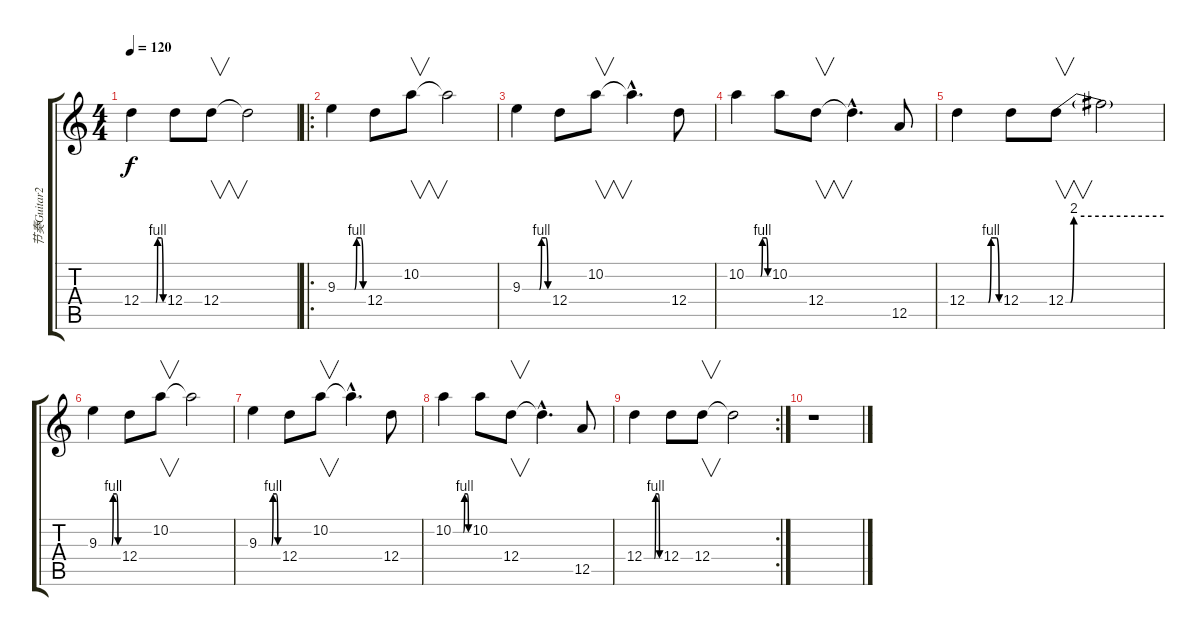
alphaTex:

\track ("节奏Guitar2" "节奏Guitar2") {instrument overdrivenguitar}
\staff {score tabs}
\tuning (E4 B3 G3 D3 A2 E2) {hide}
\ts (4 4)
\tempo 120
\clef g2
\ks c
12.4{be (custom 0 0 40 0 45 4 55 4 60 0)}.4{dy f} 12.4.8 12.4.8{v} 12.4{t}.2 |
\ro
9.3{be (custom 0 0 40 0 45 4 55 4 60 0)}.4{volume 12} 12.4.8 10.2.8{v} 10.2{t}.2 |
9.3{be (custom 0 0 40 0 45 4 55 4 60 0)}.4 12.4.8 10.2.8{v} 10.2{hac t}.4{d} 12.4.8 |
10.2{be (custom 0 0 40 0 45 4 55 4 60 0)}.4 10.2.8 12.4.8{v} 12.4{hac t}.4{d} 12.5.8 |
12.4{be (custom 0 0 40 0 45 4 55 4 60 0)}.4 12.4.8 12.4{be (custom 0 0 3 0 5 8 60 8)}.8{v} 12.4{t}.2 |
9.3{be (custom 0 0 40 0 45 4 55 4 60 0)}.4 12.4.8 10.2.8{v} 10.2{t}.2 |
9.3{be (custom 0 0 40 0 45 4 55 4 60 0)}.4 12.4.8 10.2.8{v} 10.2{hac t}.4{d} 12.4.8 |
10.2{be (custom 0 0 40 0 45 4 55 4 60 0)}.4 10.2.8 12.4.8{v} 12.4{hac t}.4{d} 12.5.8 |
\rc 2
12.4{be (custom 0 0 40 0 45 4 55 4 60 0)}.4 12.4.8 12.4.8{v} 12.4{t}.2 |
r.1
